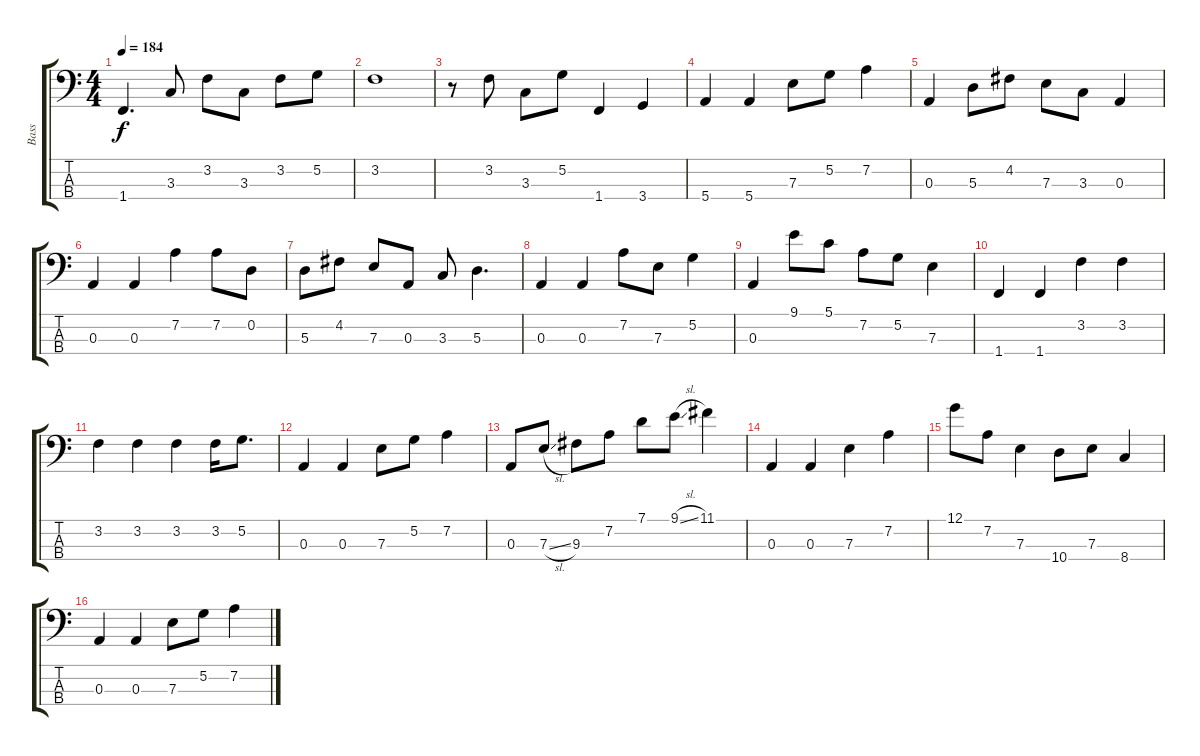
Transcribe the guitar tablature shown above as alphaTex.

\track ("Bass" "Bass") {instrument electricbasspick}
\staff {score tabs}
\tuning (G2 D2 A1 E1) {hide}
\ts (4 4)
\tempo 184
\clef f4
\ks c
1.4{t}.4{d dy f} 3.3.8 3.2.8 3.3.8 3.2.8 5.2.8 |
3.2.1 |
r.8 3.2.8 3.3.8 5.2.8 1.4.4 3.4.4 |
5.4.4 5.4.4 7.3.8 5.2.8 7.2.4 |
0.3.4 5.3.8 4.2.8 7.3.8 3.3.8 0.3.4 |
0.3.4 0.3.4 7.2.4 7.2.8 0.2.8 |
5.3.8 4.2.8 7.3.8 0.3.8 3.3.8 5.3.4{d} |
0.3.4 0.3.4 7.2.8 7.3.8 5.2.4 |
0.3.4 9.1.8 5.1.8 7.2.8 5.2.8 7.3.4 |
1.4.4 1.4.4 3.2.4 3.2.4 |
3.2.4 3.2.4 3.2.4 3.2.16 5.2.8{d} |
0.3.4 0.3.4 7.3.8 5.2.8 7.2.4 |
0.3.8 7.3{sl}.8 9.3.8 7.2.8 7.1.8 9.1{sl}.8 11.1.4 |
0.3.4 0.3.4 7.3.4 7.2.4 |
12.1.8 7.2.8 7.3.4 10.4.8 7.3.8 8.4.4 |
0.3.4 0.3.4 7.3.8 5.2.8 7.2.4
